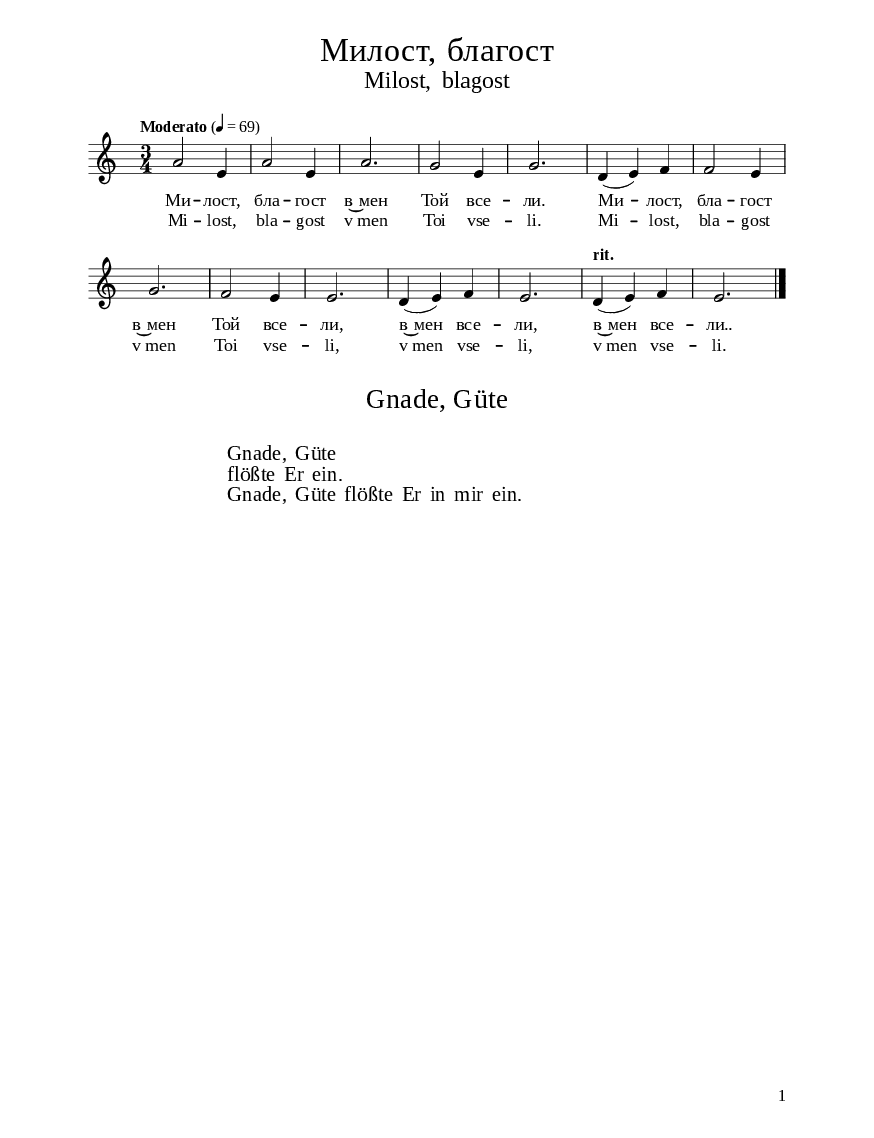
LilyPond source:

\version "2.22.1"

% include paper part and global functions
\include "include/globals.ily"

\bookpart {
  \include "include/bookpart-paper.ily"
  \score {
    \include "include/score-layout.ily"

    \new Voice \absolute {
      \clef treble
      \key a \minor
      \time 3/4
      \tempoFunc "Moderato" 4 "69"
      \autoBeamOff
     
      a'2 e'4 | % 2
      a'2 e'4 | % 3
      a'2. | % 4
      g'2 e'4 | % 5
      g'2. | % 6
      d'4 ( e'4 ) f'4 | % 7
      f'2 e'4 \break | % 8
      g'2. | % 9
      f'2 e'4 |
      e'2. | % 11
      d'4 ( e'4 ) f'4 | % 12
      e'2. | % 13
     \tempo "rit."  d'4  ( e'4 ) f'4 | % 14
      e'2.\bar "|."

    }

    \addlyrics {
      Ми -- лост, бла -- гост в~мен Той все -- ли.  Ми -- лост, бла -- гост   в~мен Той все -- ли, в~мен все -- ли, в~мен все -- ли..}
      \addlyrics {
        Mi -- lost,
        bla -- gost v_men Toi vse -- li. Mi -- lost, bla
        -- gost v_men Toi vse -- li, v_men vse -- li,
        v_men vse -- li.}

        \header {
          title = \markup \column \normal-text \fontsize #2.5 {
            \center-align
            \line { Милост, благост }
            \vspace #-0.6
            \center-align
            \line \fontsize #-3 { Milost, blagost }
            \vspace #-0.8
            \center-align
            \line \fontsize #-3 { " " }
          }
        }

        \midi{}

      } % score



      % include foreign translation(s) of the song
      \version "2.22.1"

\markup \fill-line { \fontsize #deTitleFontSize "Gnade, Güte" }
\markup \null
\markup \null
\markup \fontsize #deCoupletFontSize {
  \hspace #12
  \override #`(baseline-skip . ,deCoupletBaselineSkip)

  \column {
    \line { " " }


\line { " "Gnade, Güte}

\line { " "flößte Er ein. }

\line { " "Gnade, Güte flößte Er in mir ein.}
  }
}


    } % bookpart
